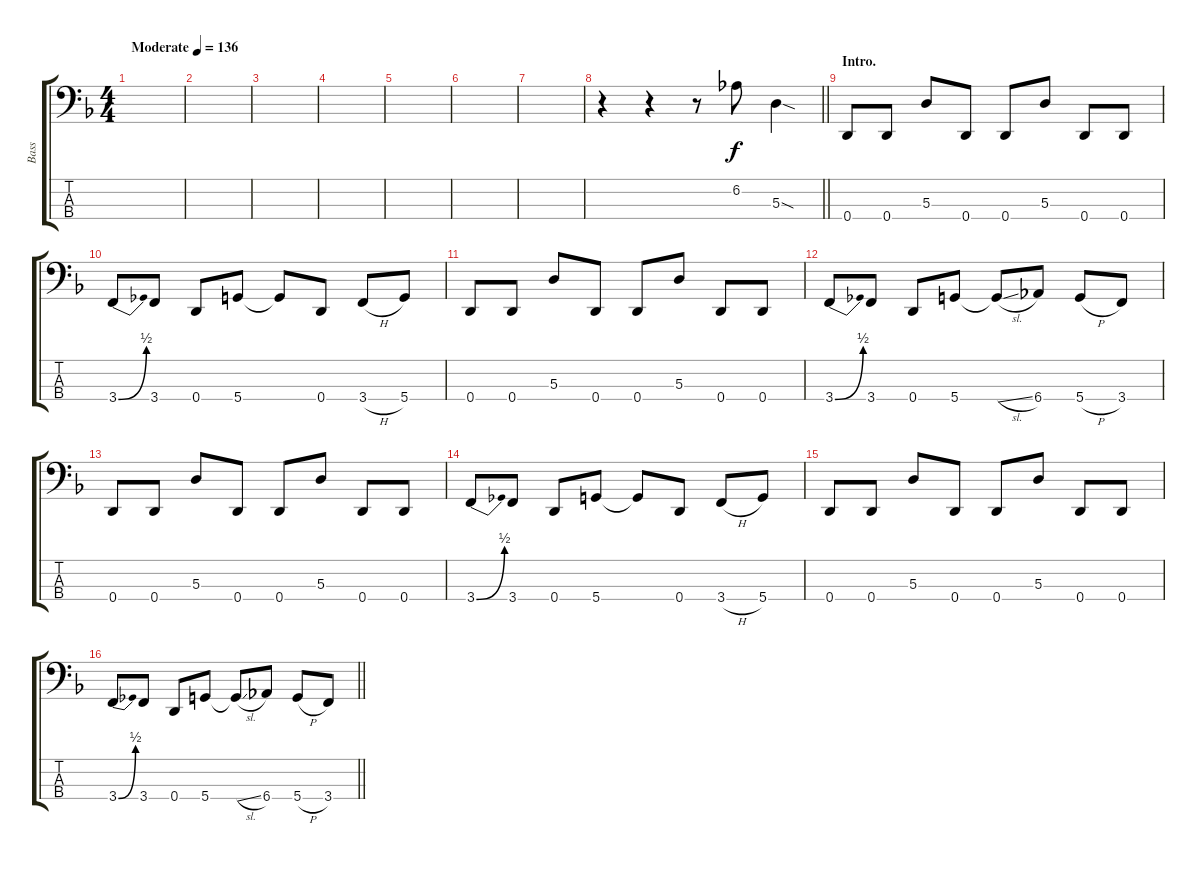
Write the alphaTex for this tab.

\track ("Bass" "Bass") {instrument electricbasspick}
\staff {score tabs}
\tuning (G2 D2 A1 D1) {hide}
\ts (4 4)
\tempo (136 "Moderate")
\clef f4
\ks dminor
|
|
|
|
|
|
|
\barLineRight lightlight
r.4 r.4 r.8 6.2.8 5.3{sod}.4 |
\section ("" "Intro.")
0.4.8 0.4.8 5.3.8 0.4.8 0.4.8 5.3.8 0.4.8 0.4.8 |
3.4{be (bend 0 0 60 2)}.8 3.4.8 0.4.8 5.4.8 5.4{t}.8 0.4.8 3.4{h}.8 5.4.8 |
0.4.8 0.4.8 5.3.8 0.4.8 0.4.8 5.3.8 0.4.8 0.4.8 |
3.4{be (bend 0 0 60 2)}.8 3.4.8 0.4.8 5.4.8 5.4{sl t}.8 6.4.8 5.4{h}.8 3.4.8 |
0.4.8 0.4.8 5.3.8 0.4.8 0.4.8 5.3.8 0.4.8 0.4.8 |
3.4{be (bend 0 0 60 2)}.8 3.4.8 0.4.8 5.4.8 5.4{t}.8 0.4.8 3.4{h}.8 5.4.8 |
0.4.8 0.4.8 5.3.8 0.4.8 0.4.8 5.3.8 0.4.8 0.4.8 |
\barLineRight lightlight
3.4{be (bend 0 0 60 2)}.8 3.4.8 0.4.8 5.4.8 5.4{sl t}.8 6.4.8 5.4{h}.8 3.4.8
